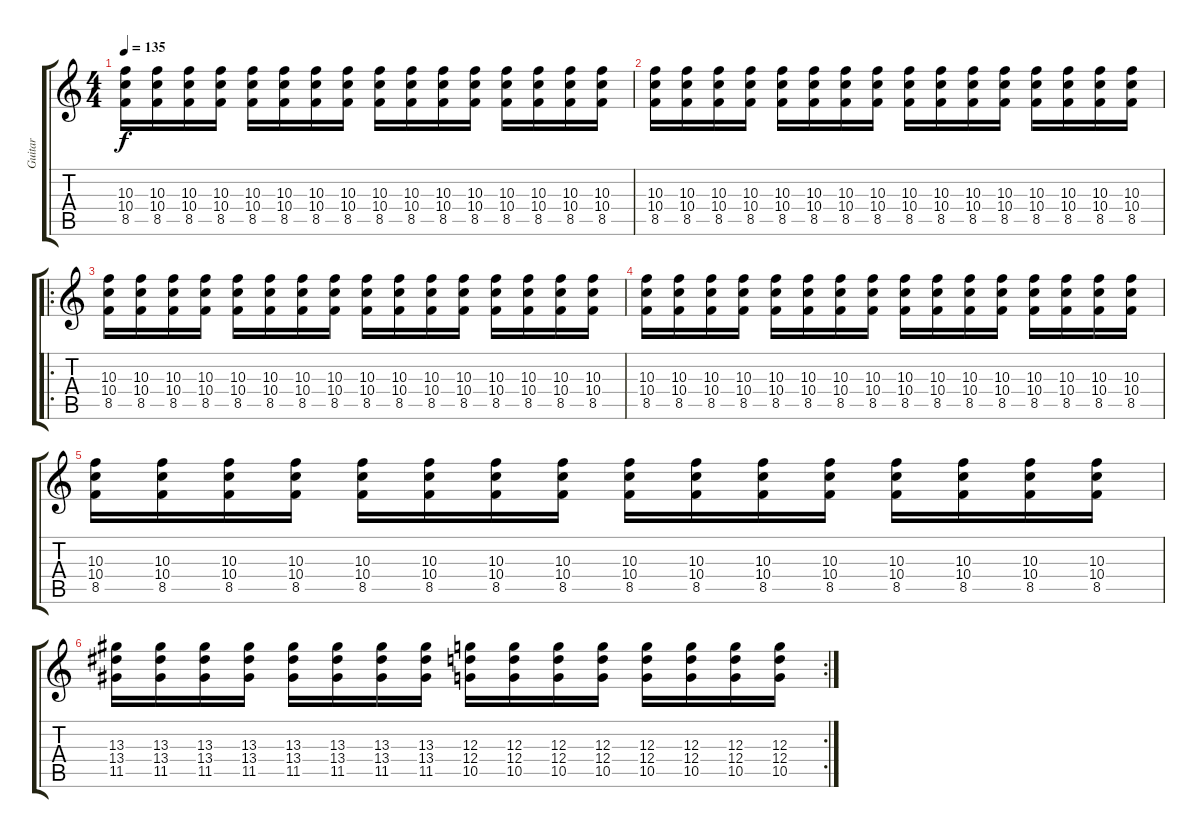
\track ("Guitar" "Guitar") {instrument distortionguitar}
\staff {score tabs}
\tuning (E4 B3 G3 D3 A2 E2) {hide}
\ts (4 4)
\tempo 135
\clef g2
\ks c
(10.3 10.4 8.5).16{dy f instrument distortionguitar} (10.3 10.4 8.5).16 (10.3 10.4 8.5).16 (10.3 10.4 8.5).16 (10.3 10.4 8.5).16 (10.3 10.4 8.5).16 (10.3 10.4 8.5).16 (10.3 10.4 8.5).16 (10.3 10.4 8.5).16 (10.3 10.4 8.5).16 (10.3 10.4 8.5).16 (10.3 10.4 8.5).16 (10.3 10.4 8.5).16 (10.3 10.4 8.5).16 (10.3 10.4 8.5).16 (10.3 10.4 8.5).16 |
(10.3 10.4 8.5).16 (10.3 10.4 8.5).16 (10.3 10.4 8.5).16 (10.3 10.4 8.5).16 (10.3 10.4 8.5).16 (10.3 10.4 8.5).16 (10.3 10.4 8.5).16 (10.3 10.4 8.5).16 (10.3 10.4 8.5).16 (10.3 10.4 8.5).16 (10.3 10.4 8.5).16 (10.3 10.4 8.5).16 (10.3 10.4 8.5).16 (10.3 10.4 8.5).16 (10.3 10.4 8.5).16 (10.3 10.4 8.5).16 |
\ro
(10.3 10.4 8.5).16 (10.3 10.4 8.5).16 (10.3 10.4 8.5).16 (10.3 10.4 8.5).16 (10.3 10.4 8.5).16 (10.3 10.4 8.5).16 (10.3 10.4 8.5).16 (10.3 10.4 8.5).16 (10.3 10.4 8.5).16 (10.3 10.4 8.5).16 (10.3 10.4 8.5).16 (10.3 10.4 8.5).16 (10.3 10.4 8.5).16 (10.3 10.4 8.5).16 (10.3 10.4 8.5).16 (10.3 10.4 8.5).16 |
(10.3 10.4 8.5).16 (10.3 10.4 8.5).16 (10.3 10.4 8.5).16 (10.3 10.4 8.5).16 (10.3 10.4 8.5).16 (10.3 10.4 8.5).16 (10.3 10.4 8.5).16 (10.3 10.4 8.5).16 (10.3 10.4 8.5).16 (10.3 10.4 8.5).16 (10.3 10.4 8.5).16 (10.3 10.4 8.5).16 (10.3 10.4 8.5).16 (10.3 10.4 8.5).16 (10.3 10.4 8.5).16 (10.3 10.4 8.5).16 |
(10.3 10.4 8.5).16 (10.3 10.4 8.5).16 (10.3 10.4 8.5).16 (10.3 10.4 8.5).16 (10.3 10.4 8.5).16 (10.3 10.4 8.5).16 (10.3 10.4 8.5).16 (10.3 10.4 8.5).16 (10.3 10.4 8.5).16 (10.3 10.4 8.5).16 (10.3 10.4 8.5).16 (10.3 10.4 8.5).16 (10.3 10.4 8.5).16 (10.3 10.4 8.5).16 (10.3 10.4 8.5).16 (10.3 10.4 8.5).16 |
\rc 2
(13.3 13.4 11.5).16 (13.3 13.4 11.5).16 (13.3 13.4 11.5).16 (13.3 13.4 11.5).16 (13.3 13.4 11.5).16 (13.3 13.4 11.5).16 (13.3 13.4 11.5).16 (13.3 13.4 11.5).16 (12.3 12.4 10.5).16 (12.3 12.4 10.5).16 (12.3 12.4 10.5).16 (12.3 12.4 10.5).16 (12.3 12.4 10.5).16 (12.3 12.4 10.5).16 (12.3 12.4 10.5).16 (12.3 12.4 10.5).16
